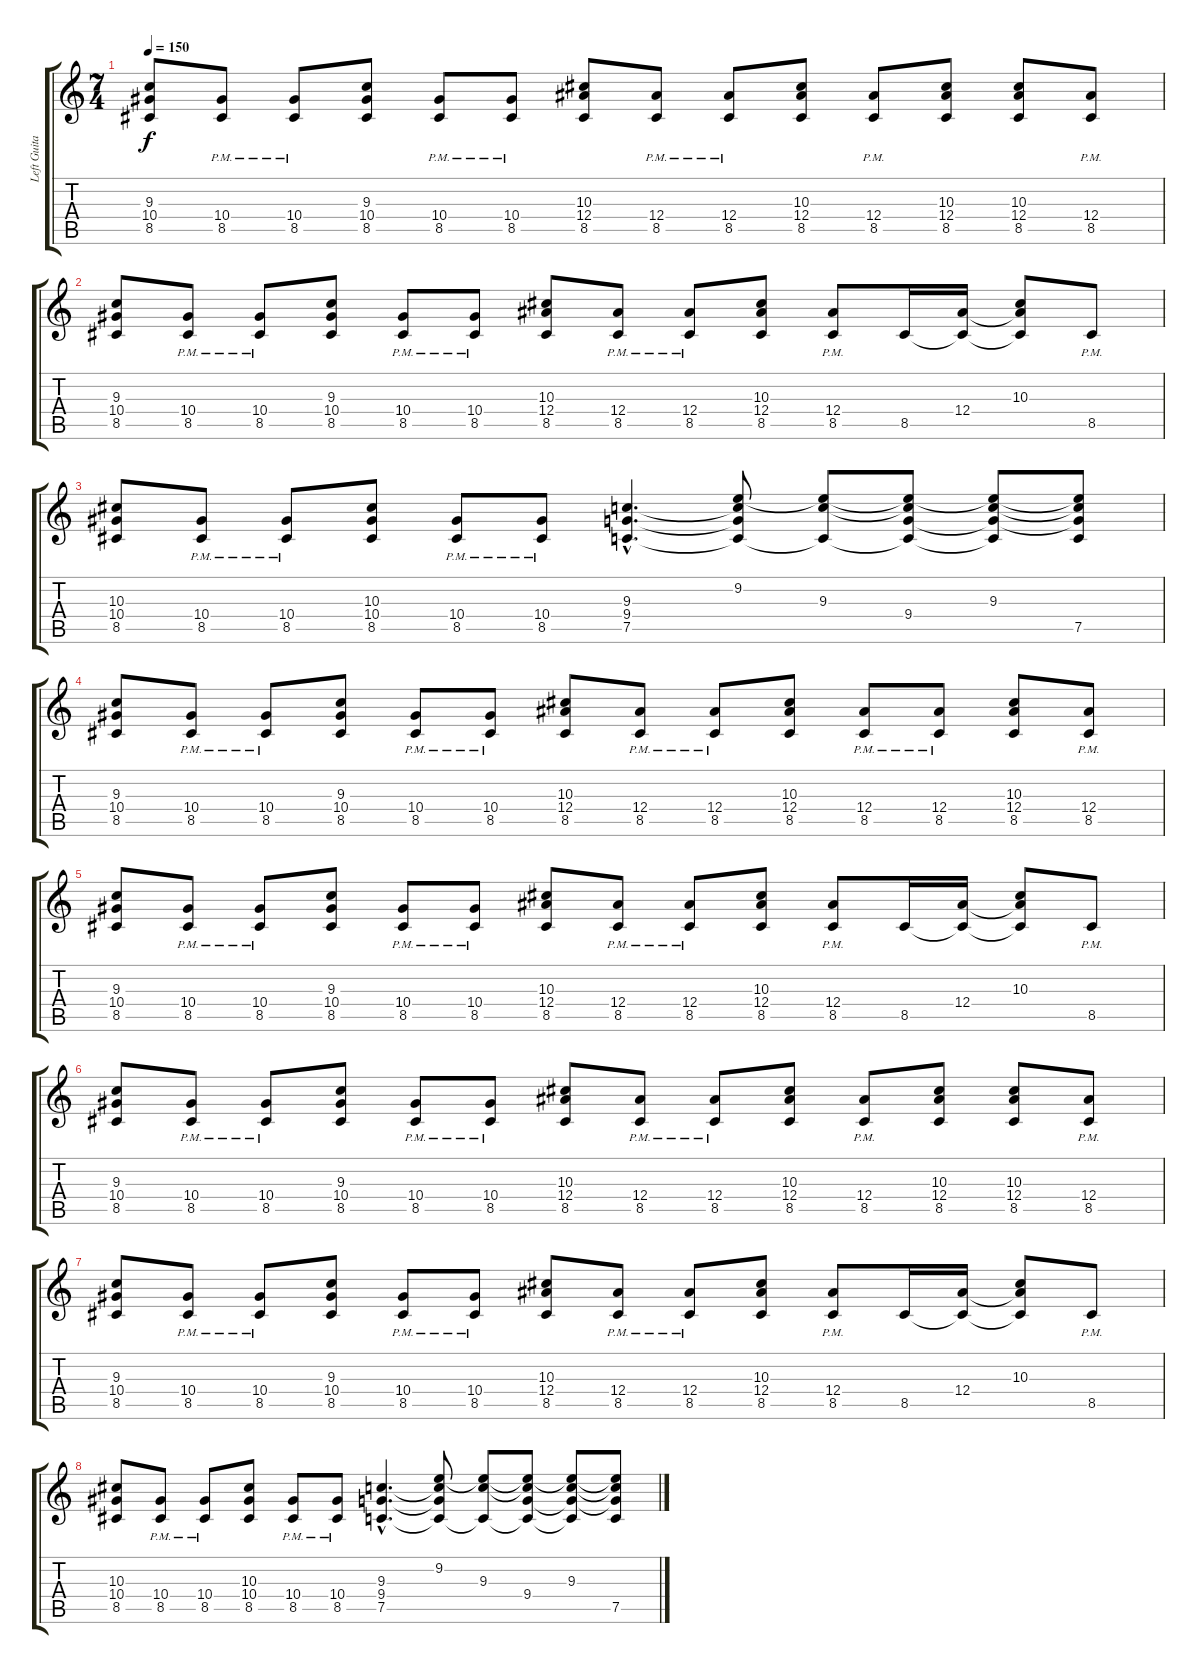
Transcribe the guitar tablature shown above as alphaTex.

\track ("Left Guitar" "Left Guita") {instrument distortionguitar}
\staff {score tabs}
\tuning (C4 G3 Eb3 Bb2 F2 C2) {hide}
\ts (7 4)
\tempo 150
\clef g2
\ks c
(9.3 10.4 8.5).8{dy f} (10.4{pm} 8.5{pm}).8 (10.4{pm} 8.5{pm}).8 (9.3 10.4 8.5).8 (10.4{pm} 8.5{pm}).8 (10.4{pm} 8.5{pm}).8 (10.3 12.4 8.5).8 (12.4{pm} 8.5{pm}).8 (12.4{pm} 8.5{pm}).8 (10.3 12.4 8.5).8 (12.4{pm} 8.5{pm}).8 (10.3 12.4 8.5).8 (10.3 12.4 8.5).8 (12.4{pm} 8.5{pm}).8 |
(9.3 10.4 8.5).8 (10.4{pm} 8.5{pm}).8 (10.4{pm} 8.5{pm}).8 (9.3 10.4 8.5).8 (10.4{pm} 8.5{pm}).8 (10.4{pm} 8.5{pm}).8 (10.3 12.4 8.5).8 (12.4{pm} 8.5{pm}).8 (12.4{pm} 8.5{pm}).8 (10.3 12.4 8.5).8 (12.4{pm} 8.5{pm}).8 8.5.16 (12.4 8.5{t}).16 (10.3 12.4{t} 8.5{t}).8 8.5{pm}.8 |
(10.3 10.4 8.5).8 (10.4{pm} 8.5{pm}).8 (10.4{pm} 8.5{pm}).8 (10.3 10.4 8.5).8 (10.4{pm} 8.5{pm}).8 (10.4{pm} 8.5{pm}).8 (9.3{hac} 9.4{hac} 7.5{hac}).4{d} (9.2 9.3{t} 9.4{t} 7.5{t}).8 (9.2{t} 9.3 7.5{t}).8 (9.2{t} 9.3{t} 9.4 7.5{t}).8 (9.2{t} 9.3 9.4{t} 7.5{t}).8 (9.2{t} 9.3{t} 9.4{t} 7.5).8 |
(9.3 10.4 8.5).8 (10.4{pm} 8.5{pm}).8 (10.4{pm} 8.5{pm}).8 (9.3 10.4 8.5).8 (10.4{pm} 8.5{pm}).8 (10.4{pm} 8.5{pm}).8 (10.3 12.4 8.5).8 (12.4{pm} 8.5{pm}).8 (12.4{pm} 8.5{pm}).8 (10.3 12.4 8.5).8 (12.4{pm} 8.5{pm}).8 (12.4{pm} 8.5{pm}).8 (10.3 12.4 8.5).8 (12.4{pm} 8.5{pm}).8 |
(9.3 10.4 8.5).8 (10.4{pm} 8.5{pm}).8 (10.4{pm} 8.5{pm}).8 (9.3 10.4 8.5).8 (10.4{pm} 8.5{pm}).8 (10.4{pm} 8.5{pm}).8 (10.3 12.4 8.5).8 (12.4{pm} 8.5{pm}).8 (12.4{pm} 8.5{pm}).8 (10.3 12.4 8.5).8 (12.4{pm} 8.5{pm}).8 8.5.16 (12.4 8.5{t}).16 (10.3 12.4{t} 8.5{t}).8 8.5{pm}.8 |
(9.3 10.4 8.5).8 (10.4{pm} 8.5{pm}).8 (10.4{pm} 8.5{pm}).8 (9.3 10.4 8.5).8 (10.4{pm} 8.5{pm}).8 (10.4{pm} 8.5{pm}).8 (10.3 12.4 8.5).8 (12.4{pm} 8.5{pm}).8 (12.4{pm} 8.5{pm}).8 (10.3 12.4 8.5).8 (12.4{pm} 8.5{pm}).8 (10.3 12.4 8.5).8 (10.3 12.4 8.5).8 (12.4{pm} 8.5{pm}).8 |
(9.3 10.4 8.5).8 (10.4{pm} 8.5{pm}).8 (10.4{pm} 8.5{pm}).8 (9.3 10.4 8.5).8 (10.4{pm} 8.5{pm}).8 (10.4{pm} 8.5{pm}).8 (10.3 12.4 8.5).8 (12.4{pm} 8.5{pm}).8 (12.4{pm} 8.5{pm}).8 (10.3 12.4 8.5).8 (12.4{pm} 8.5{pm}).8 8.5.16 (12.4 8.5{t}).16 (10.3 12.4{t} 8.5{t}).8 8.5{pm}.8 |
(10.3 10.4 8.5).8 (10.4{pm} 8.5{pm}).8 (10.4{pm} 8.5{pm}).8 (10.3 10.4 8.5).8 (10.4{pm} 8.5{pm}).8 (10.4{pm} 8.5{pm}).8 (9.3{hac} 9.4{hac} 7.5{hac}).4{d} (9.2 9.3{t} 9.4{t} 7.5{t}).8 (9.2{t} 9.3 7.5{t}).8 (9.2{t} 9.3{t} 9.4 7.5{t}).8 (9.2{t} 9.3 9.4{t} 7.5{t}).8 (9.2{t} 9.3{t} 9.4{t} 7.5).8
